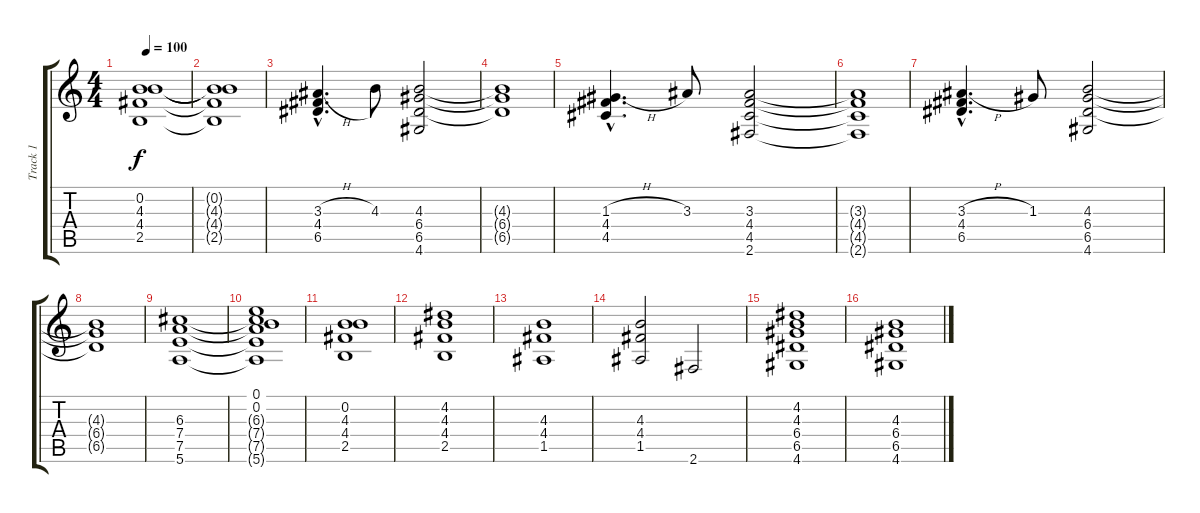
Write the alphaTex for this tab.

\track ("Track 1" "Track 1") {instrument acousticguitarnylon}
\staff {score tabs}
\tuning (E4 B3 G3 D3 A2 E2) {hide}
\ts (4 4)
\tempo 100
\clef g2
\ks c
(0.2 4.3 4.4 2.5).1{dy f} |
(0.2{t} 4.3{t} 4.4{t} 2.5{t}).1 |
(3.3{h hac} 4.4{hac} 6.5{hac}).4{d} 4.3.8 (4.3 6.4 6.5 4.6).2 |
(4.3{t} 6.4{t} 6.5{t}).1 |
(1.3{h hac} 4.4{hac} 4.5{hac}).4{d} 3.3.8 (3.3 4.4 4.5 2.6).2 |
(3.3{t} 4.4{t} 4.5{t} 2.6{t}).1 |
(3.3{h hac} 4.4{hac} 6.5{hac}).4{d} 1.3.8 (4.3 6.4 6.5 4.6).2 |
(4.3{t} 6.4{t} 6.5{t}).1 |
(6.3 7.4 7.5 5.6).1 |
(0.1 0.2 6.3{t} 7.4{t} 7.5{t} 5.6{t}).1 |
(0.2 4.3 4.4 2.5).1 |
(4.2 4.3 4.4 2.5).1 |
(4.3 4.4 1.5).1 |
(4.3 4.4 1.5).2 2.6.2 |
(4.2 4.3 6.4 6.5 4.6).1 |
(4.3 6.4 6.5 4.6).1
